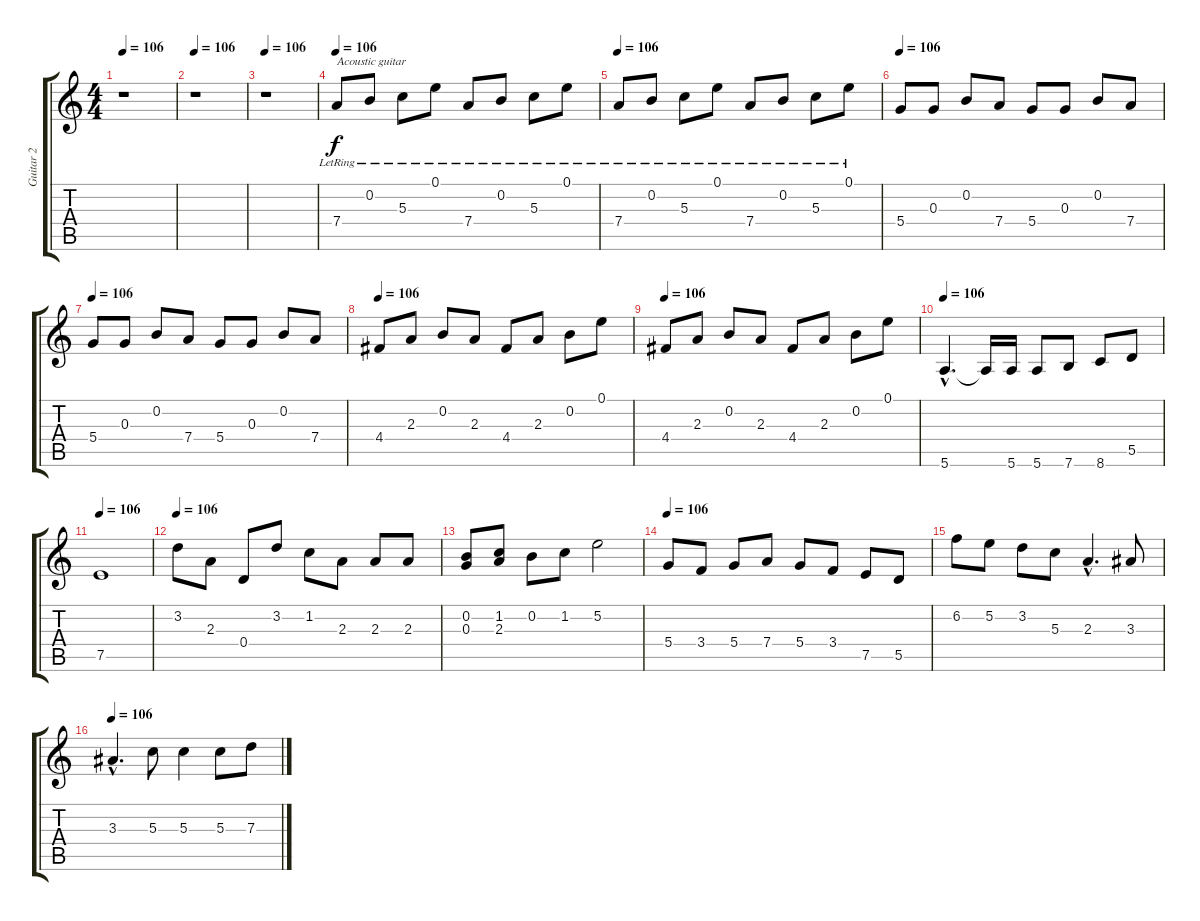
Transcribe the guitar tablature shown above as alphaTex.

\track ("Guitar 2" "Guitar 2") {instrument distortionguitar}
\staff {score tabs}
\tuning (E4 B3 G3 D3 A2 E2) {hide}
\ts (4 4)
\tempo 106
\clef g2
\ks c
r.1{dy f} |
\tempo 106
r.1 |
\tempo 106
r.1 |
\tempo 106
7.4{lr}.8{txt "Acoustic guitar" volume 14 instrument acousticguitarsteel} 0.2{lr}.8 5.3{lr}.8 0.1{lr}.8 7.4{lr}.8 0.2{lr}.8 5.3{lr}.8 0.1{lr}.8 |
\tempo 106
7.4{lr}.8{volume 14 instrument acousticguitarsteel} 0.2{lr}.8 5.3{lr}.8 0.1{lr}.8 7.4{lr}.8 0.2{lr}.8 5.3{lr}.8 0.1{lr}.8 |
\tempo 106
5.4.8 0.3.8 0.2.8 7.4.8 5.4.8 0.3.8 0.2.8 7.4.8 |
\tempo 106
5.4.8{instrument acousticguitarsteel} 0.3.8 0.2.8 7.4.8 5.4.8 0.3.8 0.2.8 7.4.8 |
\tempo 106
4.4.8{instrument acousticguitarsteel} 2.3.8 0.2.8 2.3.8 4.4.8 2.3.8 0.2.8 0.1.8 |
\tempo 106
4.4.8{instrument acousticguitarsteel} 2.3.8 0.2.8 2.3.8 4.4.8 2.3.8 0.2.8 0.1.8 |
\tempo 106
5.6{hac}.4{d instrument acousticguitarsteel} 5.6{t}.16 5.6.16 5.6.8 7.6.8 8.6.8 5.5.8 |
\tempo 106
7.5.1 |
\tempo 106
3.2.8{instrument acousticguitarsteel} 2.3.8 0.4.8 3.2.8 1.2.8 2.3.8 2.3.8 2.3.8 |
(0.2 0.3).8 (1.2 2.3).8 0.2.8 1.2.8 5.2.2 |
\tempo 106
5.4.8{instrument acousticguitarsteel} 3.4.8 5.4.8 7.4.8 5.4.8 3.4.8 7.5.8 5.5.8 |
6.2.8 5.2.8 3.2.8 5.3.8 2.3{hac}.4{d} 3.3.8 |
\tempo 106
3.3{hac}.4{d instrument acousticguitarsteel} 5.3.8 5.3.4 5.3.8 7.3.8
